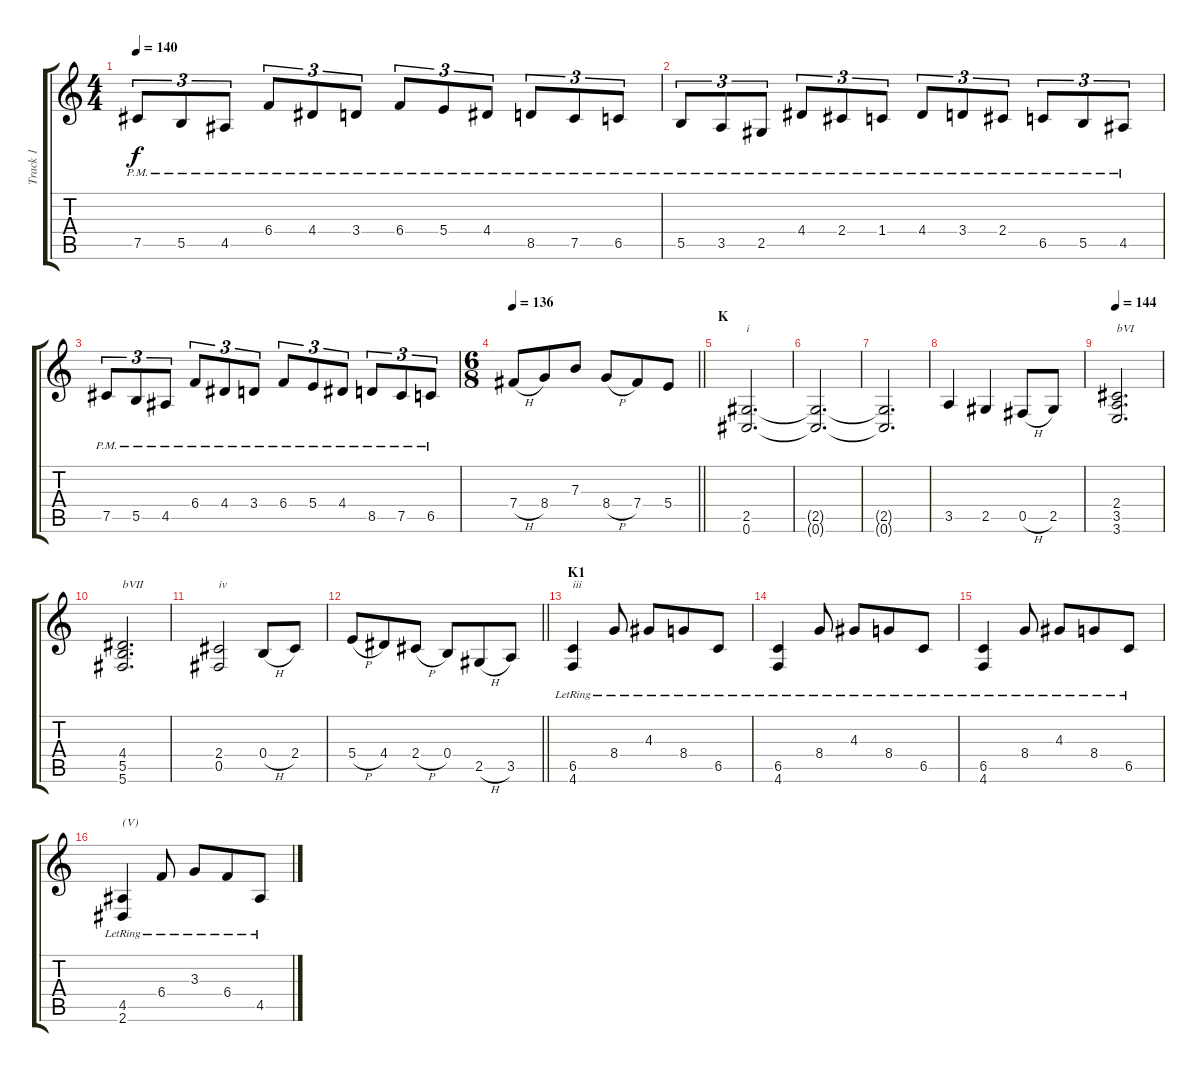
\track ("Track 1" "Track 1") {instrument distortionguitar}
\staff {score tabs}
\tuning (Db4 Ab3 E3 B2 Gb2 Db2) {hide}
\ts (4 4)
\tempo 140
\clef g2
\ks c
7.5{pm}.8{tu (3 2) dy f} 5.5{pm}.8{tu (3 2)} 4.5{pm}.8{tu (3 2)} 6.4{pm}.8{tu (3 2)} 4.4{pm}.8{tu (3 2)} 3.4{pm}.8{tu (3 2)} 6.4{pm}.8{tu (3 2)} 5.4{pm}.8{tu (3 2)} 4.4{pm}.8{tu (3 2)} 8.5{pm}.8{tu (3 2)} 7.5{pm}.8{tu (3 2)} 6.5{pm}.8{tu (3 2)} |
5.5{pm}.8{tu (3 2)} 3.5{pm}.8{tu (3 2)} 2.5{pm}.8{tu (3 2)} 4.4{pm}.8{tu (3 2)} 2.4{pm}.8{tu (3 2)} 1.4{pm}.8{tu (3 2)} 4.4{pm}.8{tu (3 2)} 3.4{pm}.8{tu (3 2)} 2.4{pm}.8{tu (3 2)} 6.5{pm}.8{tu (3 2)} 5.5{pm}.8{tu (3 2)} 4.5{pm}.8{tu (3 2)} |
7.5{pm}.8{tu (3 2)} 5.5{pm}.8{tu (3 2)} 4.5{pm}.8{tu (3 2)} 6.4{pm}.8{tu (3 2)} 4.4{pm}.8{tu (3 2)} 3.4{pm}.8{tu (3 2)} 6.4{pm}.8{tu (3 2)} 5.4{pm}.8{tu (3 2)} 4.4{pm}.8{tu (3 2)} 8.5{pm}.8{tu (3 2)} 7.5{pm}.8{tu (3 2)} 6.5{pm}.8{tu (3 2)} |
\ts (6 8)
\tempo 136
\barLineRight lightlight
7.4{h}.8 8.4.8 7.3.8 8.4{h}.8 7.4.8 5.4.8 |
\section ("" "K")
(2.5 0.6).2{d txt "i"} |
(2.5{t} 0.6{t}).2{d} |
(2.5{t} 0.6{t}).2{d} |
3.5.4 2.5.4 0.5{h}.8 2.5.8 |
\tempo 144
(2.4 3.5 3.6).2{d txt "bVI"} |
(4.4 5.5 5.6).2{d txt "bVII"} |
(2.4 0.5).2{txt "iv"} 0.4{h}.8 2.4.8 |
\barLineRight lightlight
5.4{h}.8 4.4.8 2.4{h}.8 0.4.8 2.5{h}.8 3.5.8 |
\section ("" "K1")
(6.5{lr} 4.6{lr}).4{txt "iii"} 8.4{lr}.8 4.3{lr}.8 8.4{lr}.8 6.5{lr}.8 |
(6.5{lr} 4.6{lr}).4 8.4{lr}.8 4.3{lr}.8 8.4{lr}.8 6.5{lr}.8 |
(6.5{lr} 4.6{lr}).4 8.4{lr}.8 4.3{lr}.8 8.4{lr}.8 6.5{lr}.8 |
(4.5{lr} 2.6{lr}).4{txt "(V)"} 6.4{lr}.8 3.3{lr}.8 6.4{lr}.8 4.5{lr}.8
